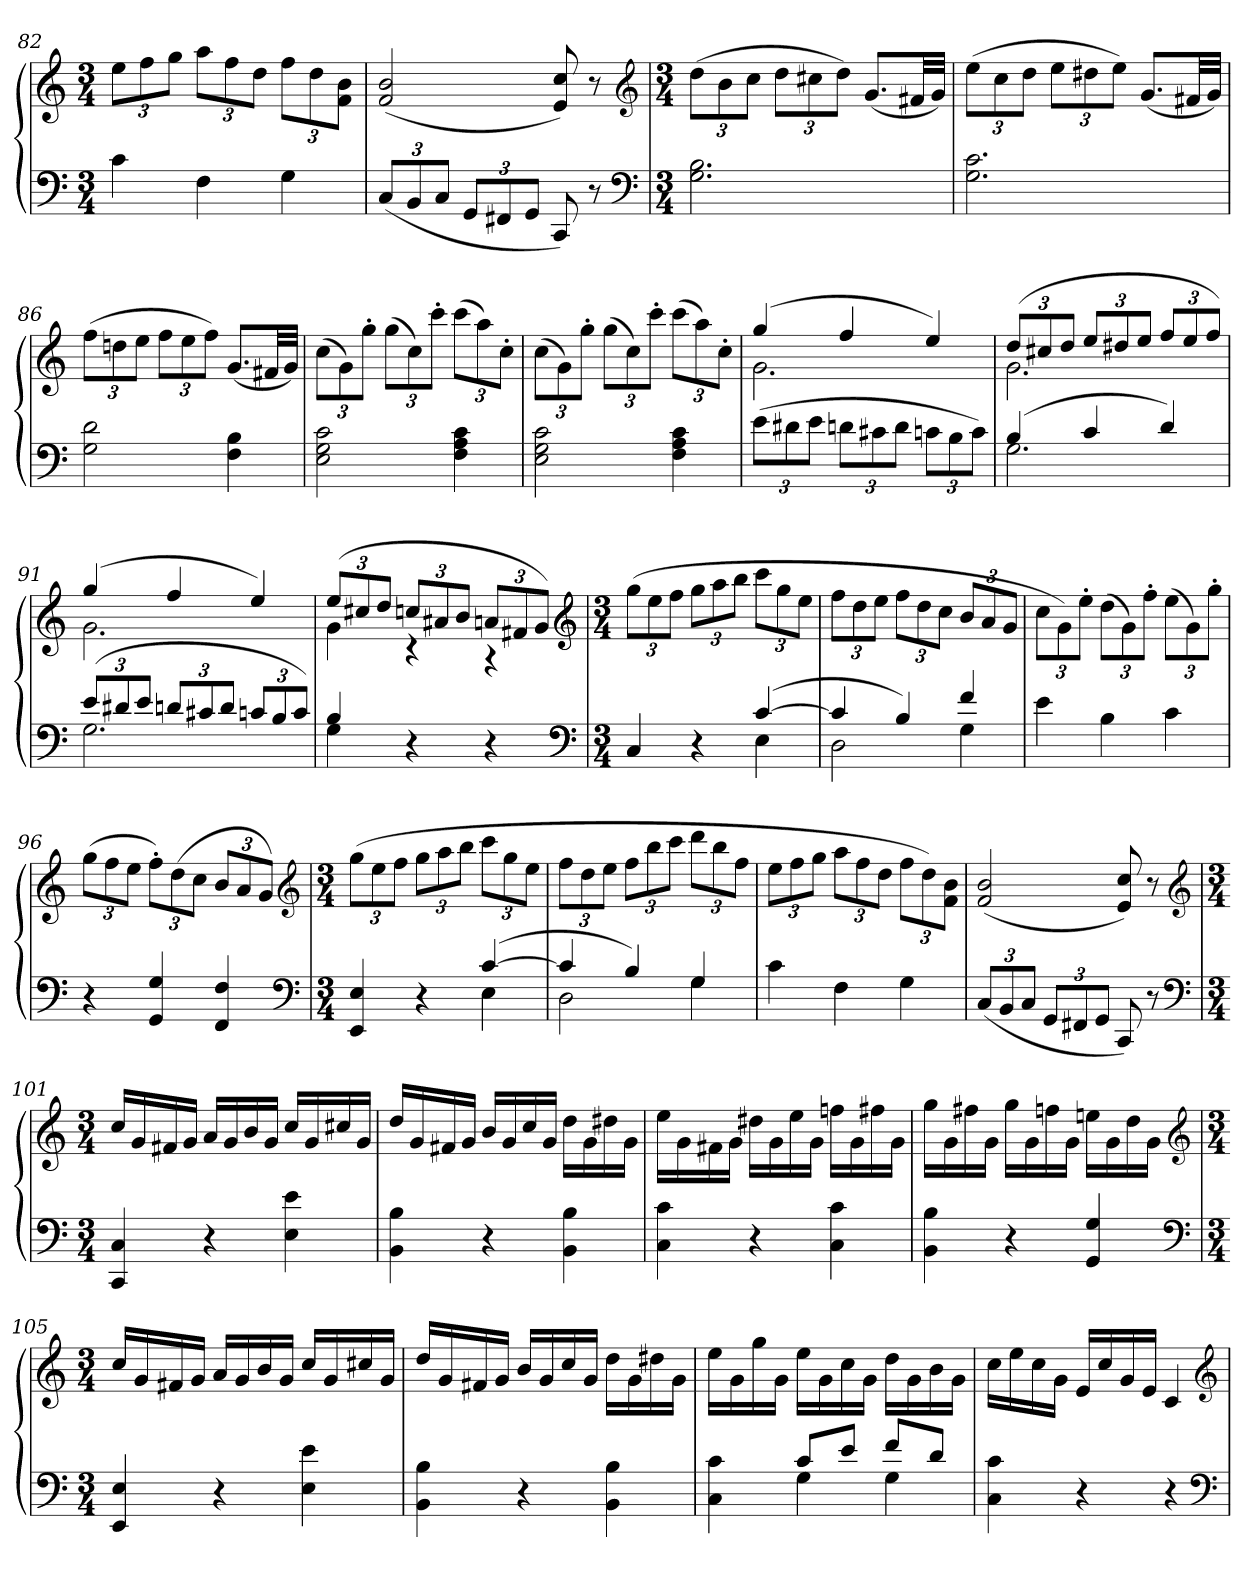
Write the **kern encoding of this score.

**kern	**kern
*part1	*part1
*staff2	*staff1
*clefF4	*clefG2
*k[]	*k[]
*C:	*C:
*M3/4	*M3/4
=82	=82
4c	12eeL
.	12ff
.	12ggJ
4F	12aaL
.	12ff
.	12ddJ
4G	12ffL
.	12dd
.	12f 12bJ
=83	=83
(12CL	(2f 2b
12BB	.
12CJ	.
12GGL	.
12FF#X	.
12GGJ	.
8CC)	8e 8cc)
8r	8r
*clefF4	*clefG2
*k[]	*k[]
*C:	*C:
=84	=84
*M3/4	*M3/4
2.G 2.B	(12ddL
.	12b
.	12ccJ
.	12ddL
.	12cc#X
.	12ddJ)
.	(8.gL
.	32f#XLL
.	32gJJJ)
=85	=85
2.G 2.c	(12eeL
.	12cc
.	12ddJ
.	12eeL
.	12dd#X
.	12eeJ)
.	(8.gL
.	32f#XLL
.	32gJJJ)
=86	=86
2G 2d	(12ffL
.	12ddn
.	12eeJ
.	12ffL
.	12ee
.	12ffJ)
4F 4B	(8.gL
.	32f#XLL
.	32gJJJ)
=87	=87
2E 2G 2c	(12ccL
.	12g)
.	12gg'J
.	(12ggL
.	12cc)
.	12ccc'J
4F 4A 4c	(12cccL
.	12aa)
.	12cc'J
=88	=88
2E 2G 2c	(12ccL
.	12g)
.	12gg'J
.	(12ggL
.	12cc)
.	12ccc'J
4F 4A 4c	(12cccL
.	12aa)
.	12cc'J
=89	=89
*	*^
(12eL	(4gg	2.g
12d#X	.	.
12eJ	.	.
12dnL	4ff	.
12c#X	.	.
12dJ	.	.
12cnL	4ee)	.
12B	.	.
12cJ)	.	.
=90	=90	=90
*^	*	*
(4B	2.G	(12ddL	2.g
.	.	12cc#X	.
.	.	12ddJ	.
4c	.	12eeL	.
.	.	12dd#X	.
.	.	12eeJ	.
4d)	.	12ffL	.
.	.	12ee	.
.	.	12ffJ)	.
=91	=91	=91	=91
(12eL	2.G	(4gg	2.g
12d#X	.	.	.
12eJ	.	.	.
12dnL	.	4ff	.
12c#X	.	.	.
12dJ	.	.	.
12cnL	.	4ee)	.
12B	.	.	.
12cJ)	.	.	.
=92	=92	=92	=92
4B	4G	(12eeL	4g
.	.	12cc#X	.
.	.	12ddJ	.
4r	2ryy	12ccnL	4r
.	.	12a#X	.
.	.	12bJ	.
4r	.	12anL	4r
.	.	12f#X	.
.	.	12gJ)	.
*	*	*v	*v
*clefF4	*	*clefG2
*k[]	*	*k[]
*C:	*	*C:
=93	=93	=93
*M3/4	*	*M3/4
4C	2ryy	(12ggL
.	.	12ee
.	.	12ffJ
4r	.	12ggL
.	.	12aa
.	.	12bbJ
([4c	4E	12cccL
.	.	12gg
.	.	12eeJ
=94	=94	=94
4c]	2D	12ffL
.	.	12dd
.	.	12eeJ
4B)	.	12ffL
.	.	12dd
.	.	12ccJ
4f	4G	12bL
.	.	12a
.	.	12gJ
*v	*v	*
=95	=95
4e	12ccL
.	12g)
.	12ee'J
4B	(12ddL
.	12g)
.	12ff'J
4c	(12eeL
.	12g)
.	12gg'J
=96	=96
4r	(12ggL
.	12ff
.	12eeJ
4GG 4G	12ff'L)
.	(12dd
.	12ccJ
4FF 4F	12bL
.	12a
.	12gJ)
*clefF4	*clefG2
*k[]	*k[]
*C:	*C:
=97	=97
*M3/4	*M3/4
*^	*
4EE 4E	2ryy	(12ggL
.	.	12ee
.	.	12ffJ
4r	.	12ggL
.	.	12aa
.	.	12bbJ
([4c	4E	12cccL
.	.	12gg
.	.	12eeJ
=98	=98	=98
4c]	2D	12ffL
.	.	12dd
.	.	12eeJ
4B)	.	12ffL
.	.	12bb
.	.	12cccJ
4G	4G	12dddL
.	.	12bb
.	.	12ffJ
*v	*v	*
=99	=99
4c	12eeL
.	12ff
.	12ggJ
4F	12aaL
.	12ff
.	12ddJ
4G	12ffL
.	12dd)
.	12f 12bJ
=100	=100
(12CL	(2f 2b
12BB	.
12CJ	.
12GGL	.
12FF#X	.
12GGJ	.
8CC)	8e 8cc)
8r	8r
*clefF4	*clefG2
*k[]	*k[]
*C:	*C:
=101	=101
*M3/4	*M3/4
4CC 4C	16ccLL
.	16g
.	16f#X
.	16gJJ
4r	16aLL
.	16g
.	16b
.	16gJJ
4E 4e	16ccLL
.	16g
.	16cc#X
.	16gJJ
=102	=102
4BB 4B	16ddLL
.	16g
.	16f#X
.	16gJJ
4r	16bLL
.	16g
.	16cc
.	16gJJ
4BB 4B	16ddLL
.	16g
.	16dd#X
.	16gJJ
=103	=103
4C 4c	16eeLL
.	16g
.	16f#X
.	16gJJ
4r	16dd#XLL
.	16g
.	16ee
.	16gJJ
4C 4c	16ffnLL
.	16g
.	16ff#X
.	16gJJ
=104	=104
4BB 4B	16ggLL
.	16g
.	16ff#X
.	16gJJ
4r	16ggLL
.	16g
.	16ffn
.	16gJJ
4GG 4G	16eenLL
.	16g
.	16dd
.	16gJJ
*clefF4	*clefG2
*k[]	*k[]
*C:	*C:
=105	=105
*M3/4	*M3/4
4EE 4E	16ccLL
.	16g
.	16f#X
.	16gJJ
4r	16aLL
.	16g
.	16b
.	16gJJ
4E 4e	16ccLL
.	16g
.	16cc#X
.	16gJJ
=106	=106
4BB 4B	16ddLL
.	16g
.	16f#X
.	16gJJ
4r	16bLL
.	16g
.	16cc
.	16gJJ
4BB 4B	16ddLL
.	16g
.	16dd#X
.	16gJJ
=107	=107
*^	*
4C 4c	4ryy	16eeLL
.	.	16g
.	.	16gg
.	.	16gJJ
8cL	4G	16eeLL
.	.	16g
8eJ	.	16cc
.	.	16gJJ
8fL	4G	16ddLL
.	.	16g
8dJ	.	16b
.	.	16gJJ
*v	*v	*
=108	=108
4C 4c	16ccLL
.	16ee
.	16cc
.	16gJJ
4r	16eLL
.	16cc
.	16g
.	16eJJ
4r	4c
*clefF4	*clefG2
*k[]	*k[]
*C:	*C:
=	=
*-	*-
